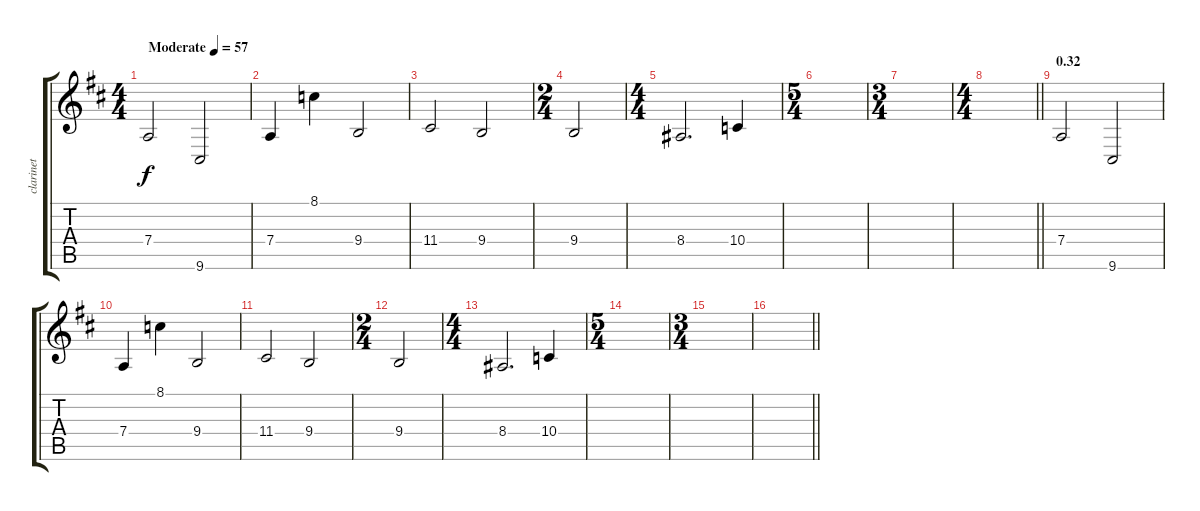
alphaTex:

\track ("clarinet" "clarinet") {instrument clarinet}
\staff {score tabs}
\tuning (E4 B3 G3 D3 A2 E2) {hide}
\ts (4 4)
\tempo (57 "Moderate")
\clef g2
\ks d
7.4.2{dy f instrument clarinet} 9.6.2 |
7.4.4 8.1.4 9.4.2 |
11.4.2 9.4.2 |
\ts (2 4)
9.4.2 |
\ts (4 4)
8.4.2{d} 10.4.4 |
\ts (5 4)
|
\ts (3 4)
|
\ts (4 4)
\barLineRight lightlight
|
\section ("" "0.32")
7.4.2 9.6.2 |
7.4.4 8.1.4 9.4.2 |
11.4.2 9.4.2 |
\ts (2 4)
9.4.2 |
\ts (4 4)
8.4.2{d} 10.4.4 |
\ts (5 4)
|
\ts (3 4)
|
\barLineRight lightlight
